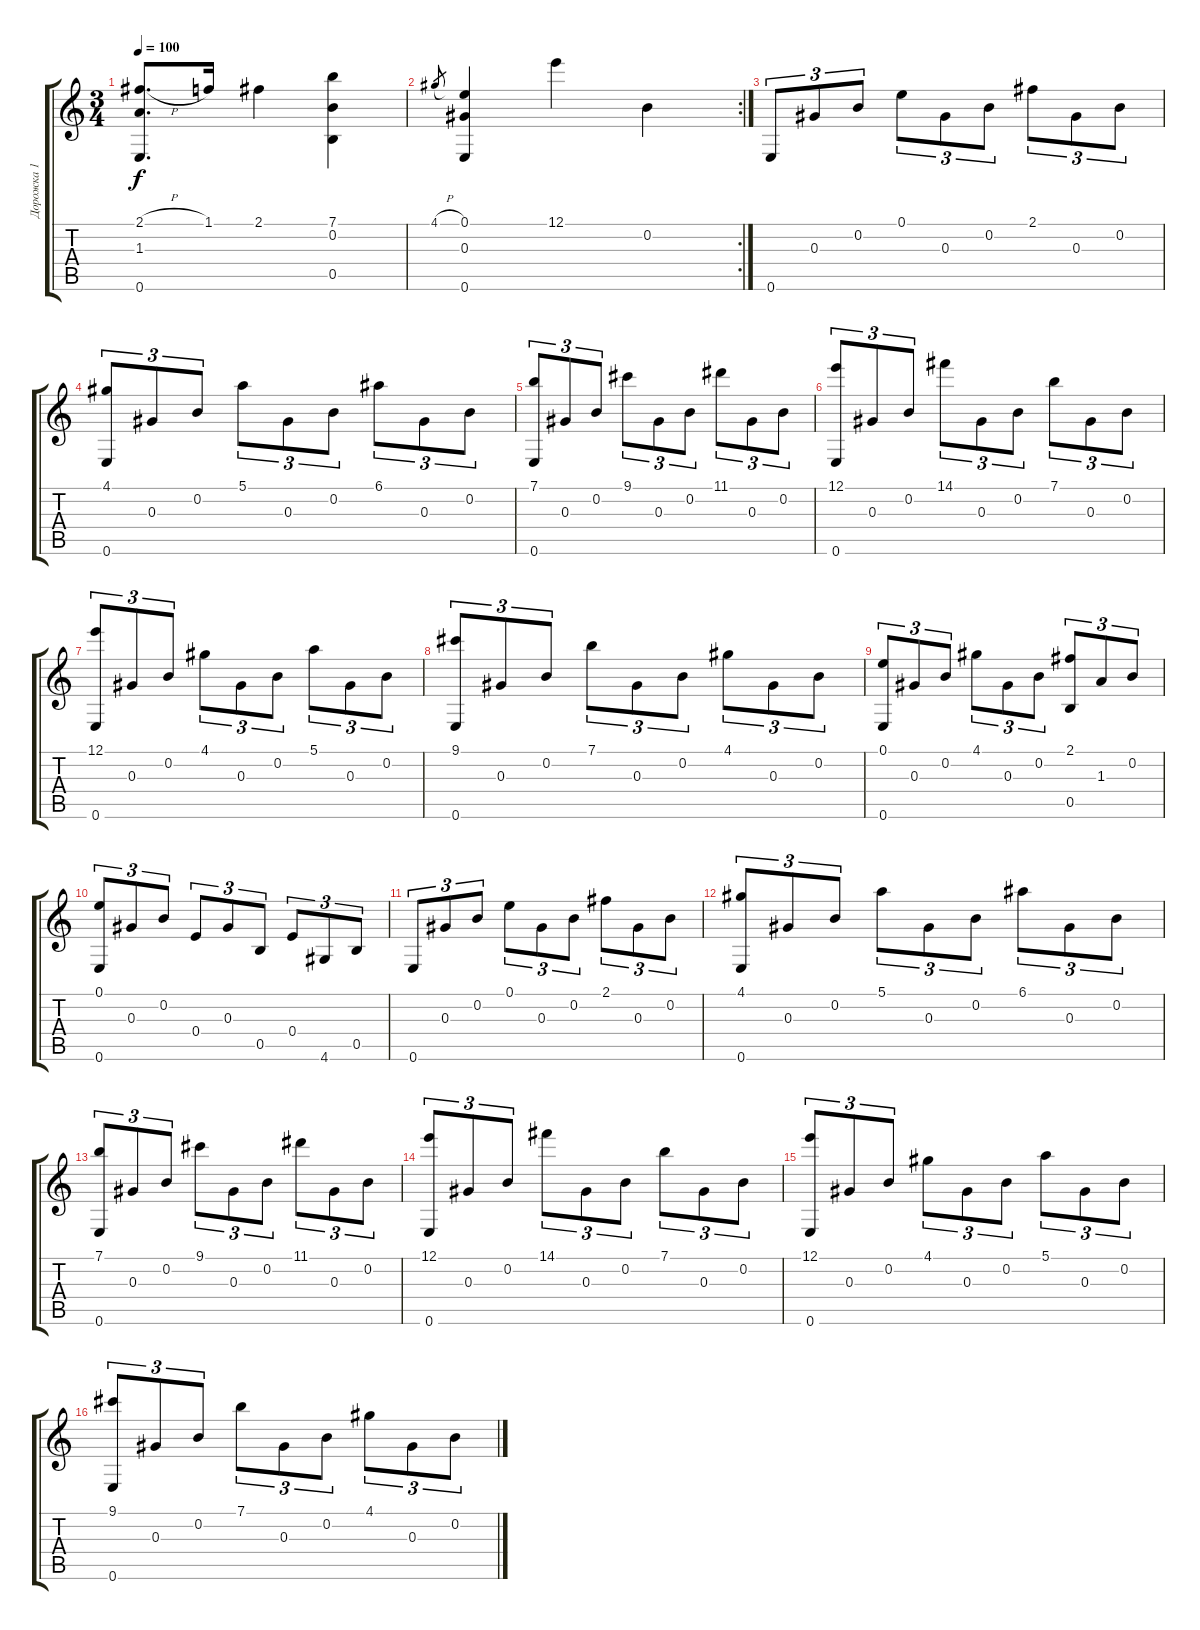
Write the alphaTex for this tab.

\track ("Дорожка 1" "Дорожка 1") {instrument acousticguitarnylon}
\staff {score tabs}
\tuning (E4 B3 Ab3 E3 B2 E2) {hide}
\ts (3 4)
\tempo 100
\clef g2
\ks c
(2.1{h} 1.3 0.6).8{d dy f} 1.1.16 2.1.4 (7.1 0.2 0.5).4 |
\rc 2
4.1{h}.8{gr} (0.1 0.3 0.6).4 12.1.4 0.2.4 |
0.6.8{tu (3 2)} 0.3.8{tu (3 2)} 0.2.8{tu (3 2)} 0.1.8{tu (3 2)} 0.3.8{tu (3 2)} 0.2.8{tu (3 2)} 2.1.8{tu (3 2)} 0.3.8{tu (3 2)} 0.2.8{tu (3 2)} |
(4.1 0.6).8{tu (3 2)} 0.3.8{tu (3 2)} 0.2.8{tu (3 2)} 5.1.8{tu (3 2)} 0.3.8{tu (3 2)} 0.2.8{tu (3 2)} 6.1.8{tu (3 2)} 0.3.8{tu (3 2)} 0.2.8{tu (3 2)} |
(7.1 0.6).8{tu (3 2)} 0.3.8{tu (3 2)} 0.2.8{tu (3 2)} 9.1.8{tu (3 2)} 0.3.8{tu (3 2)} 0.2.8{tu (3 2)} 11.1.8{tu (3 2)} 0.3.8{tu (3 2)} 0.2.8{tu (3 2)} |
(12.1 0.6).8{tu (3 2)} 0.3.8{tu (3 2)} 0.2.8{tu (3 2)} 14.1.8{tu (3 2)} 0.3.8{tu (3 2)} 0.2.8{tu (3 2)} 7.1.8{tu (3 2)} 0.3.8{tu (3 2)} 0.2.8{tu (3 2)} |
(12.1 0.6).8{tu (3 2)} 0.3.8{tu (3 2)} 0.2.8{tu (3 2)} 4.1.8{tu (3 2)} 0.3.8{tu (3 2)} 0.2.8{tu (3 2)} 5.1.8{tu (3 2)} 0.3.8{tu (3 2)} 0.2.8{tu (3 2)} |
(9.1 0.6).8{tu (3 2)} 0.3.8{tu (3 2)} 0.2.8{tu (3 2)} 7.1.8{tu (3 2)} 0.3.8{tu (3 2)} 0.2.8{tu (3 2)} 4.1.8{tu (3 2)} 0.3.8{tu (3 2)} 0.2.8{tu (3 2)} |
(0.1 0.6).8{tu (3 2)} 0.3.8{tu (3 2)} 0.2.8{tu (3 2)} 4.1.8{tu (3 2)} 0.3.8{tu (3 2)} 0.2.8{tu (3 2)} (2.1 0.5).8{tu (3 2)} 1.3.8{tu (3 2)} 0.2.8{tu (3 2)} |
(0.1 0.6).8{tu (3 2)} 0.3.8{tu (3 2)} 0.2.8{tu (3 2)} 0.4.8{tu (3 2)} 0.3.8{tu (3 2)} 0.5.8{tu (3 2)} 0.4.8{tu (3 2)} 4.6.8{tu (3 2)} 0.5.8{tu (3 2)} |
0.6.8{tu (3 2)} 0.3.8{tu (3 2)} 0.2.8{tu (3 2)} 0.1.8{tu (3 2)} 0.3.8{tu (3 2)} 0.2.8{tu (3 2)} 2.1.8{tu (3 2)} 0.3.8{tu (3 2)} 0.2.8{tu (3 2)} |
(4.1 0.6).8{tu (3 2)} 0.3.8{tu (3 2)} 0.2.8{tu (3 2)} 5.1.8{tu (3 2)} 0.3.8{tu (3 2)} 0.2.8{tu (3 2)} 6.1.8{tu (3 2)} 0.3.8{tu (3 2)} 0.2.8{tu (3 2)} |
(7.1 0.6).8{tu (3 2)} 0.3.8{tu (3 2)} 0.2.8{tu (3 2)} 9.1.8{tu (3 2)} 0.3.8{tu (3 2)} 0.2.8{tu (3 2)} 11.1.8{tu (3 2)} 0.3.8{tu (3 2)} 0.2.8{tu (3 2)} |
(12.1 0.6).8{tu (3 2)} 0.3.8{tu (3 2)} 0.2.8{tu (3 2)} 14.1.8{tu (3 2)} 0.3.8{tu (3 2)} 0.2.8{tu (3 2)} 7.1.8{tu (3 2)} 0.3.8{tu (3 2)} 0.2.8{tu (3 2)} |
(12.1 0.6).8{tu (3 2)} 0.3.8{tu (3 2)} 0.2.8{tu (3 2)} 4.1.8{tu (3 2)} 0.3.8{tu (3 2)} 0.2.8{tu (3 2)} 5.1.8{tu (3 2)} 0.3.8{tu (3 2)} 0.2.8{tu (3 2)} |
(9.1 0.6).8{tu (3 2)} 0.3.8{tu (3 2)} 0.2.8{tu (3 2)} 7.1.8{tu (3 2)} 0.3.8{tu (3 2)} 0.2.8{tu (3 2)} 4.1.8{tu (3 2)} 0.3.8{tu (3 2)} 0.2.8{tu (3 2)}
